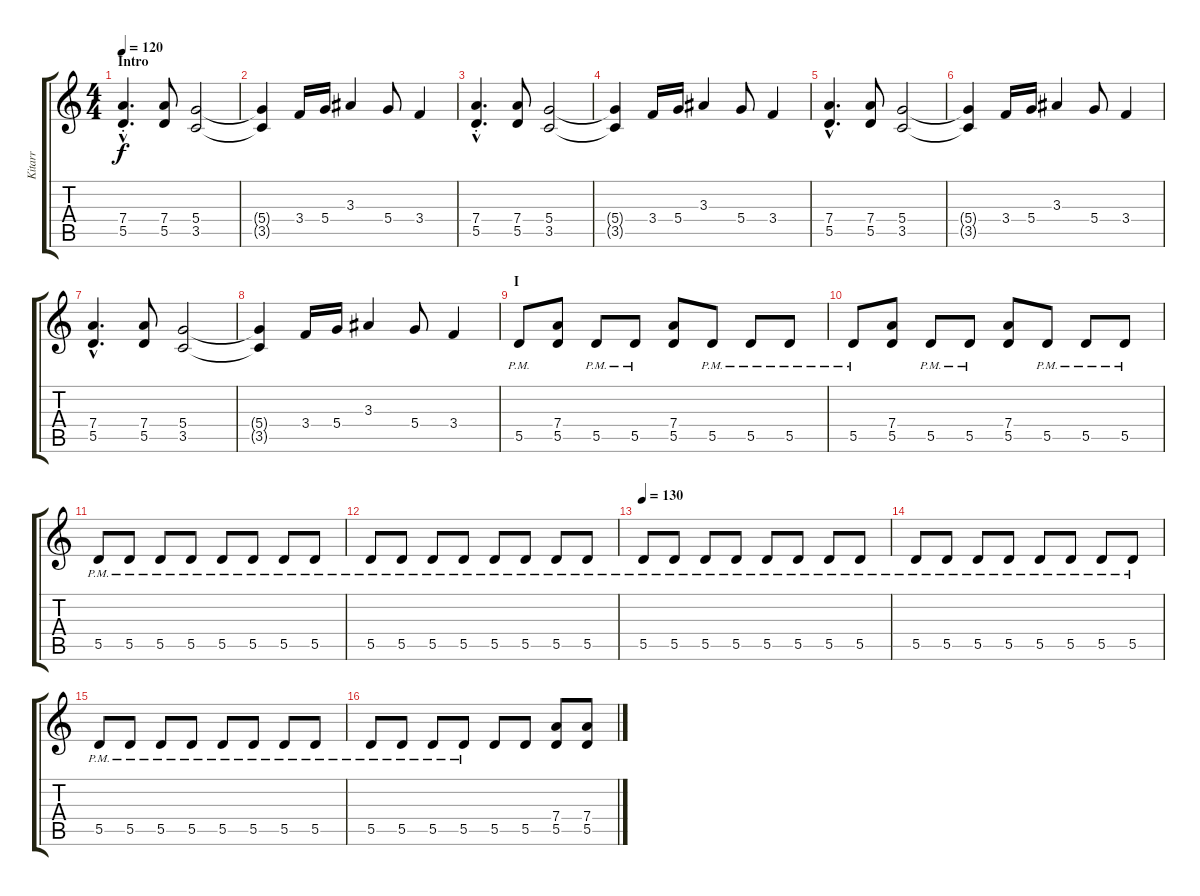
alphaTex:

\track ("Kitarr" "Kitarr") {instrument overdrivenguitar}
\staff {score tabs}
\tuning (E4 B3 G3 D3 A2 E2) {hide}
\ts (4 4)
\section ("" "Intro")
\tempo 120
\clef g2
\ks c
(7.4{hac st} 5.5{hac st}).4{d dy f instrument overdrivenguitar} (7.4 5.5).8 (5.4 3.5).2 |
(5.4{t} 3.5{t}).4 3.4.16 5.4.16 3.3.4 5.4.8 3.4.4 |
(7.4{hac st} 5.5{hac st}).4{d} (7.4 5.5).8 (5.4 3.5).2 |
(5.4{t} 3.5{t}).4 3.4.16 5.4.16 3.3.4 5.4.8 3.4.4 |
(7.4{hac} 5.5{hac}).4{d} (7.4 5.5).8 (5.4 3.5).2 |
(5.4{t} 3.5{t}).4 3.4.16 5.4.16 3.3.4 5.4.8 3.4.4 |
(7.4{hac} 5.5{hac}).4{d} (7.4 5.5).8 (5.4 3.5).2 |
(5.4{t} 3.5{t}).4 3.4.16 5.4.16 3.3.4 5.4.8 3.4.4 |
\section ("" "I")
5.5{pm}.8 (7.4 5.5).8 5.5{pm}.8 5.5{pm}.8 (7.4 5.5).8 5.5{pm}.8 5.5{pm}.8 5.5{pm}.8 |
5.5{pm}.8 (7.4 5.5).8 5.5{pm}.8 5.5{pm}.8 (7.4 5.5).8 5.5{pm}.8 5.5{pm}.8 5.5{pm}.8 |
5.5{pm}.8 5.5{pm}.8 5.5{pm}.8 5.5{pm}.8 5.5{pm}.8 5.5{pm}.8 5.5{pm}.8 5.5{pm}.8 |
5.5{pm}.8 5.5{pm}.8 5.5{pm}.8 5.5{pm}.8 5.5{pm}.8 5.5{pm}.8 5.5{pm}.8 5.5{pm}.8 |
\tempo 130
5.5{pm}.8 5.5{pm}.8 5.5{pm}.8 5.5{pm}.8 5.5{pm}.8 5.5{pm}.8 5.5{pm}.8 5.5{pm}.8 |
5.5{pm}.8 5.5{pm}.8 5.5{pm}.8 5.5{pm}.8 5.5{pm}.8 5.5{pm}.8 5.5{pm}.8 5.5{pm}.8 |
5.5{pm}.8 5.5{pm}.8 5.5{pm}.8 5.5{pm}.8 5.5{pm}.8 5.5{pm}.8 5.5{pm}.8 5.5{pm}.8 |
5.5{pm}.8 5.5{pm}.8 5.5{pm}.8 5.5{pm}.8 5.5.8 5.5.8 (7.4 5.5).8 (7.4 5.5).8
